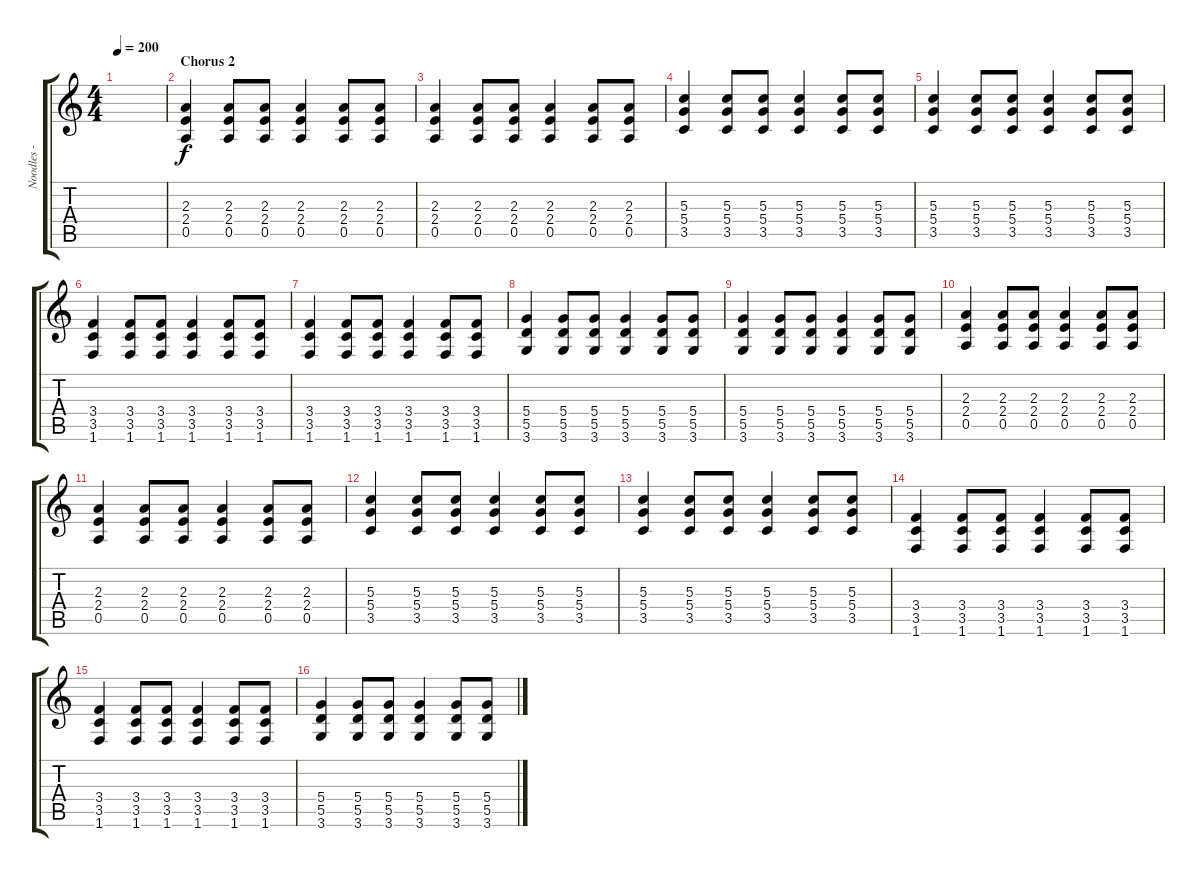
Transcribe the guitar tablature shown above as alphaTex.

\track ("Noodles - Guitar" "Noodles - ") {instrument distortionguitar}
\staff {score tabs}
\tuning (E4 B3 G3 D3 A2 E2) {hide}
\ts (4 4)
\tempo 200
\clef g2
\ks c
|
\section ("" "Chorus 2")
(2.3 2.4 0.5).4 (2.3 2.4 0.5).8 (2.3 2.4 0.5).8 (2.3 2.4 0.5).4 (2.3 2.4 0.5).8 (2.3 2.4 0.5).8 |
(2.3 2.4 0.5).4 (2.3 2.4 0.5).8 (2.3 2.4 0.5).8 (2.3 2.4 0.5).4 (2.3 2.4 0.5).8 (2.3 2.4 0.5).8 |
(5.3 5.4 3.5).4 (5.3 5.4 3.5).8 (5.3 5.4 3.5).8 (5.3 5.4 3.5).4 (5.3 5.4 3.5).8 (5.3 5.4 3.5).8 |
(5.3 5.4 3.5).4 (5.3 5.4 3.5).8 (5.3 5.4 3.5).8 (5.3 5.4 3.5).4 (5.3 5.4 3.5).8 (5.3 5.4 3.5).8 |
(3.4 3.5 1.6).4 (3.4 3.5 1.6).8 (3.4 3.5 1.6).8 (3.4 3.5 1.6).4 (3.4 3.5 1.6).8 (3.4 3.5 1.6).8 |
(3.4 3.5 1.6).4 (3.4 3.5 1.6).8 (3.4 3.5 1.6).8 (3.4 3.5 1.6).4 (3.4 3.5 1.6).8 (3.4 3.5 1.6).8 |
(5.4 5.5 3.6).4 (5.4 5.5 3.6).8 (5.4 5.5 3.6).8 (5.4 5.5 3.6).4 (5.4 5.5 3.6).8 (5.4 5.5 3.6).8 |
(5.4 5.5 3.6).4 (5.4 5.5 3.6).8 (5.4 5.5 3.6).8 (5.4 5.5 3.6).4 (5.4 5.5 3.6).8 (5.4 5.5 3.6).8 |
(2.3 2.4 0.5).4 (2.3 2.4 0.5).8 (2.3 2.4 0.5).8 (2.3 2.4 0.5).4 (2.3 2.4 0.5).8 (2.3 2.4 0.5).8 |
(2.3 2.4 0.5).4 (2.3 2.4 0.5).8 (2.3 2.4 0.5).8 (2.3 2.4 0.5).4 (2.3 2.4 0.5).8 (2.3 2.4 0.5).8 |
(5.3 5.4 3.5).4 (5.3 5.4 3.5).8 (5.3 5.4 3.5).8 (5.3 5.4 3.5).4 (5.3 5.4 3.5).8 (5.3 5.4 3.5).8 |
(5.3 5.4 3.5).4 (5.3 5.4 3.5).8 (5.3 5.4 3.5).8 (5.3 5.4 3.5).4 (5.3 5.4 3.5).8 (5.3 5.4 3.5).8 |
(3.4 3.5 1.6).4 (3.4 3.5 1.6).8 (3.4 3.5 1.6).8 (3.4 3.5 1.6).4 (3.4 3.5 1.6).8 (3.4 3.5 1.6).8 |
(3.4 3.5 1.6).4 (3.4 3.5 1.6).8 (3.4 3.5 1.6).8 (3.4 3.5 1.6).4 (3.4 3.5 1.6).8 (3.4 3.5 1.6).8 |
(5.4 5.5 3.6).4 (5.4 5.5 3.6).8 (5.4 5.5 3.6).8 (5.4 5.5 3.6).4 (5.4 5.5 3.6).8 (5.4 5.5 3.6).8
